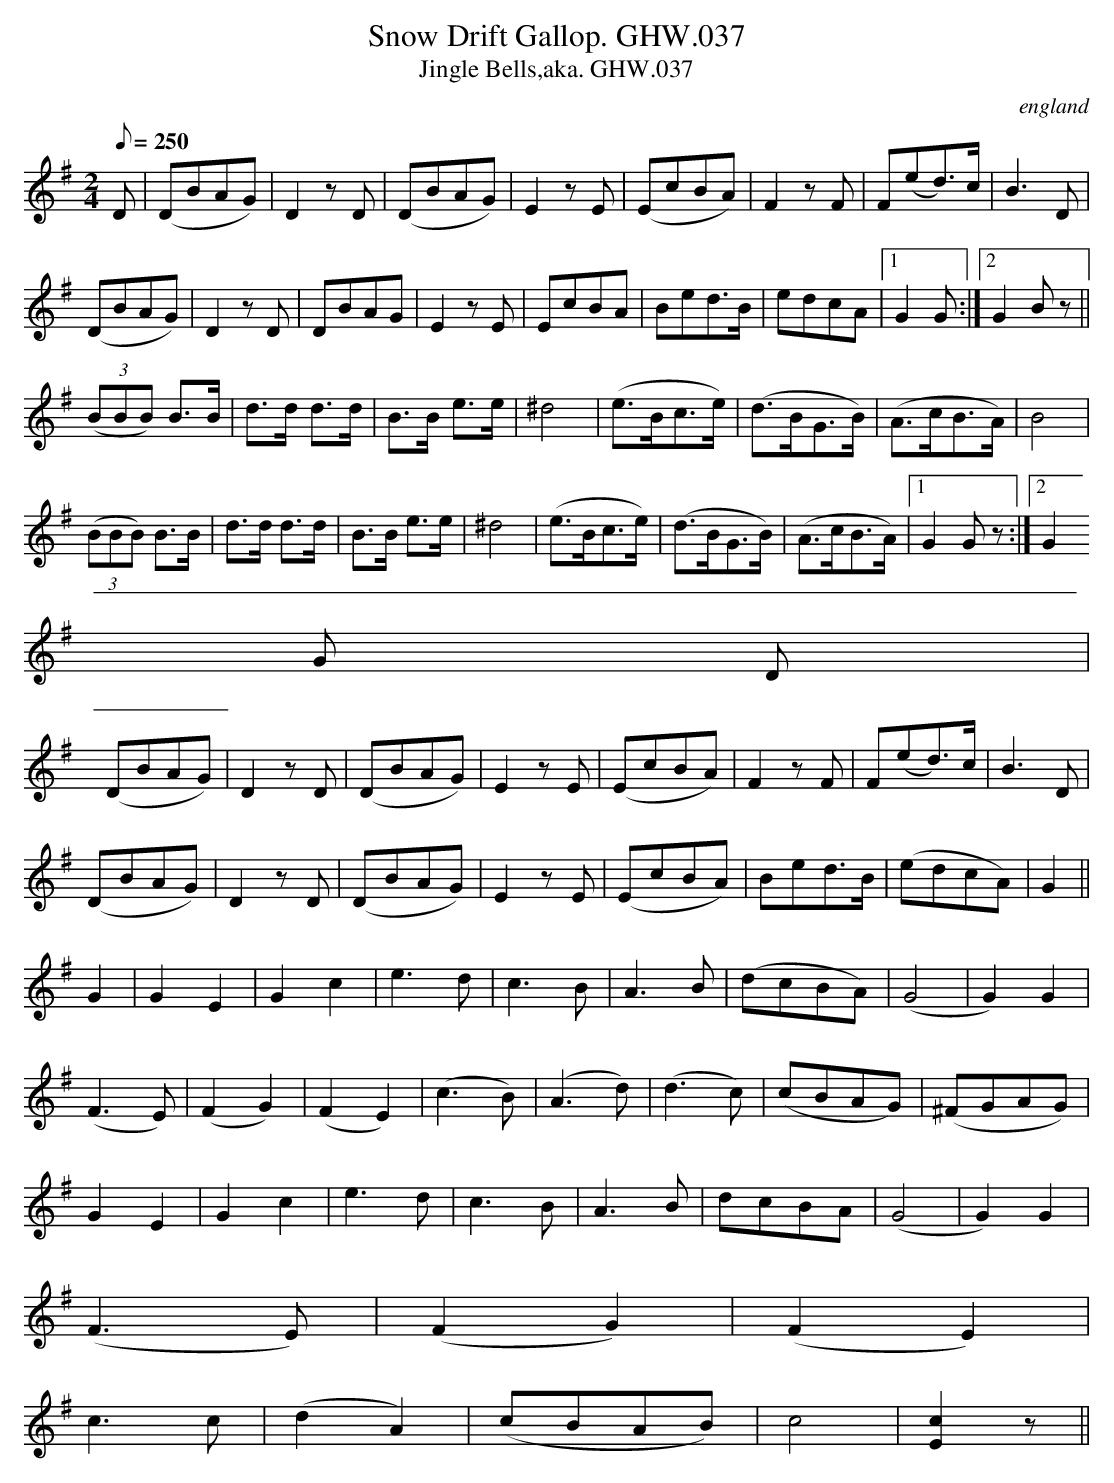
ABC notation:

X:1
T:Snow Drift Gallop. GHW.037
T:Jingle Bells,aka. GHW.037
O:england
M:2/4
L:1/8
Q:250
K:G
D|(DBAG)|D2 z D|(DBAG)|E2 z E|(EcBA)|F2 z F|F(ed)>c|B3 D|
(DBAG)|D2 z D|DBAG|E2 z E|EcBA|Bed>B|edcA|1 G2 G:|2 G2B z||
(3(BBB) B>B|d>d d>d|B>B e>e|^d4|(e>Bc>e)|(d>BG>B)|(A>cB>A)| B4|
(3(BBB) B>B|d>d d>d|B>B e>e|^d4|(e>Bc>e)|(d>BG>B)|(A>cB>A)|1 G2 Gz:|2 G2
G D|
(DBAG)|D2 z D|(DBAG)|E2 z E|(EcBA)|F2 z F|F(ed)>c|B3 D|
(DBAG)|D2 z D|(DBAG)|E2 z E|(EcBA)|Bed>B|(edcA)|G2||
G2|G2E2|G2c2| e3 d|c3B|A3B|(dcBA)|(G4|G2) G2|
(F3E)|(F2G2)|(F2E2)|(c3B)|(A3 d)|(d3c)|(cBAG)|(^FGAG)|
G2E2|G2c2| e3 d|c3B|A3B|dcBA|(G4|G2) G2|
(F3E)|(F2G2)|(F2E2)|
c3 c|(d2A2)|(cBAB)|c4|[c2E2] z||
